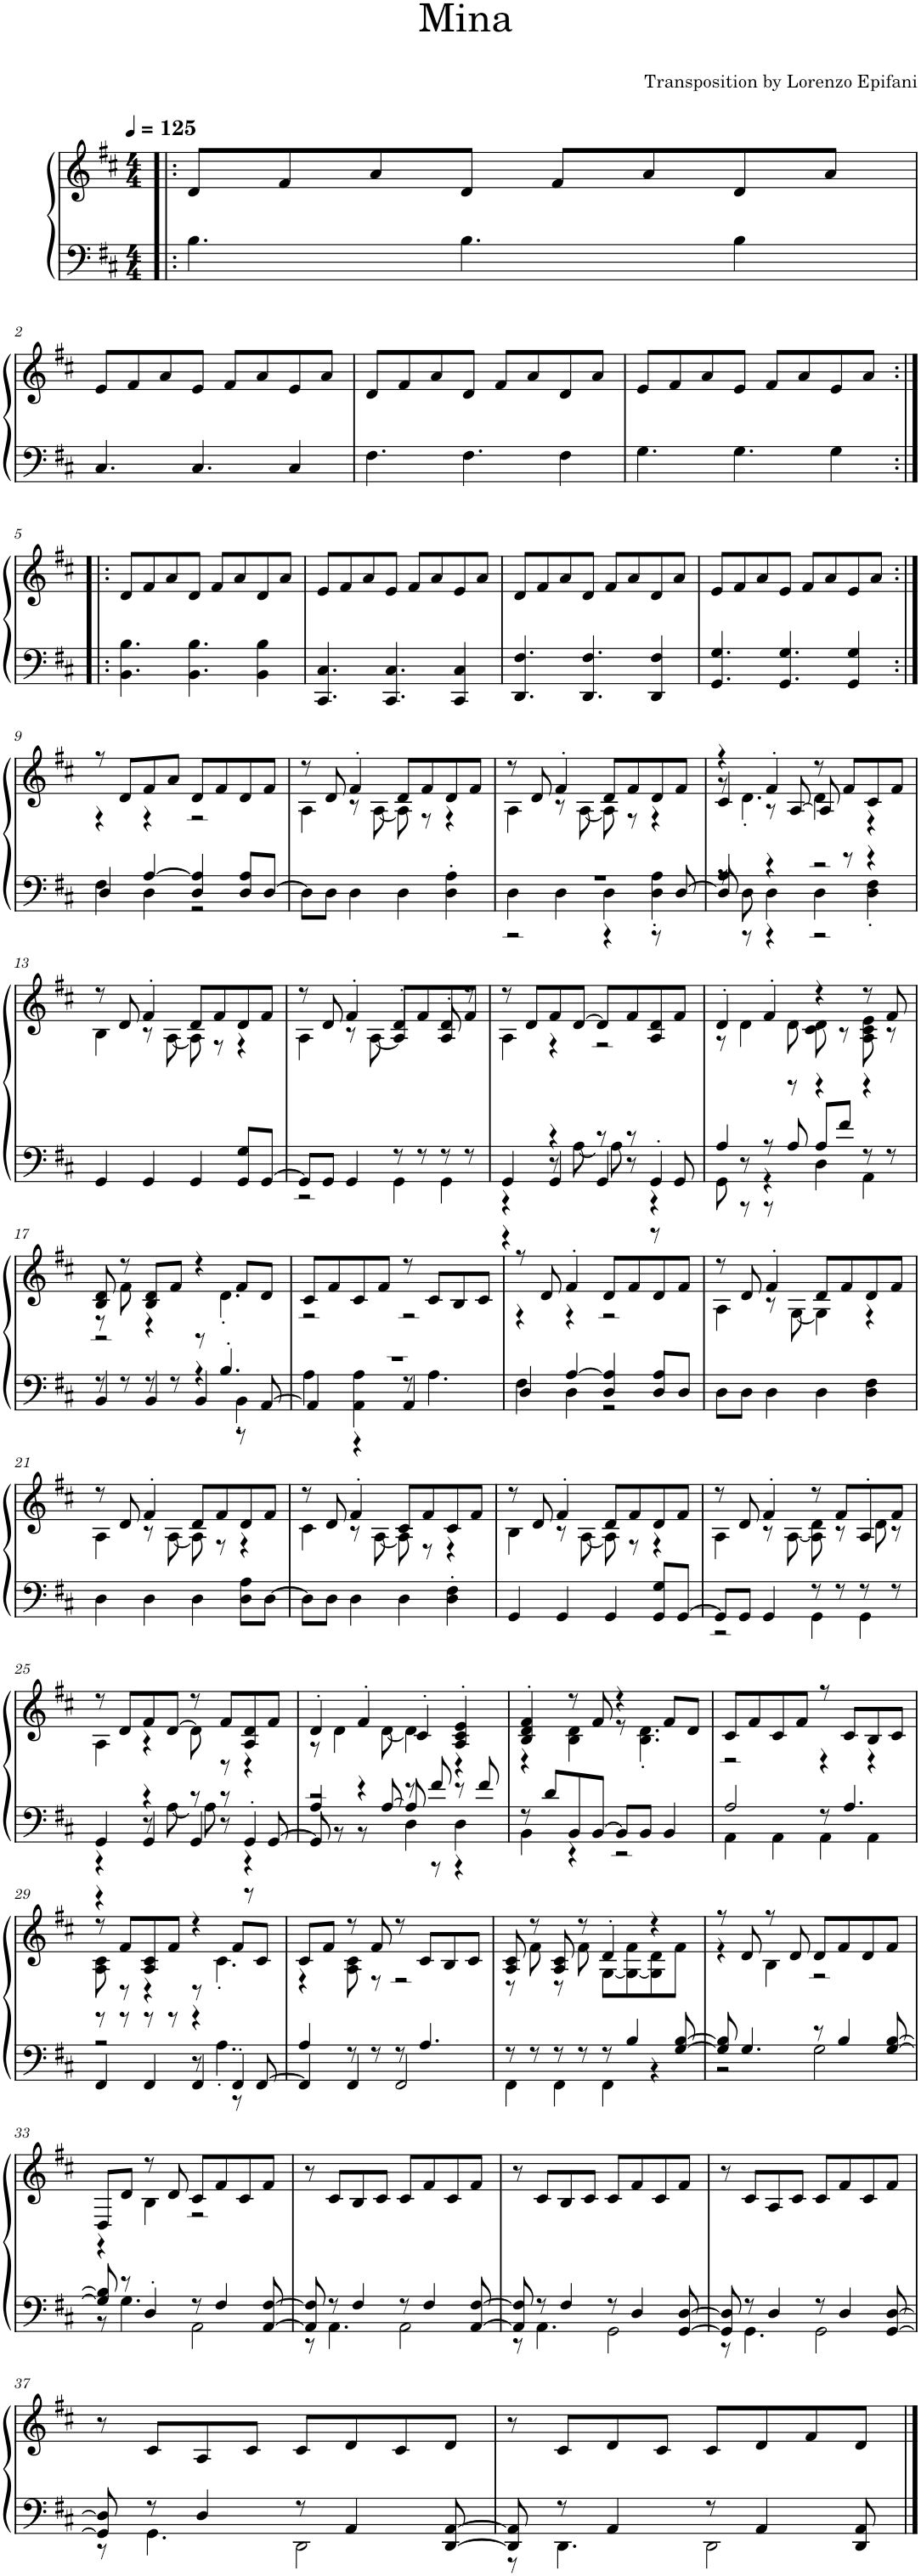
**kern	**kern
*part1	*part1
*staff2	*staff1
*I"Piano	*
*I'Pno.	*
*clefF4	*clefG2
*k[f#c#]	*k[f#c#]
*M4/4	*M4/4
*MM125	*MM125
=1!|:	=1!|:
4.B\	8d/L
.	8f#/
.	8a/
4.B\	8d/J
.	8f#/L
.	8a/
4B\	8d/
.	8a/J
!!LO:LB:g=z
=2	=2
4.C#/	8e/L
.	8f#/
.	8a/
4.C#/	8e/J
.	8f#/L
.	8a/
4C#/	8e/
.	8a/J
=3	=3
4.F#\	8d/L
.	8f#/
.	8a/
4.F#\	8d/J
.	8f#/L
.	8a/
4F#\	8d/
.	8a/J
=4	=4
4.G\	8e/L
.	8f#/
.	8a/
4.G\	8e/J
.	8f#/L
.	8a/
4G\	8e/
.	8a/J
!!LO:LB:g=z
=5:|!|:	=5:|!|:
4.BB\ 4.B\	8d/L
.	8f#/
.	8a/
4.BB\ 4.B\	8d/J
.	8f#/L
.	8a/
4BB\ 4B\	8d/
.	8a/J
=6	=6
4.CC#/ 4.C#/	8e/L
.	8f#/
.	8a/
4.CC#/ 4.C#/	8e/J
.	8f#/L
.	8a/
4CC#/ 4C#/	8e/
.	8a/J
=7	=7
4.DD/ 4.F#/	8d/L
.	8f#/
.	8a/
4.DD/ 4.F#/	8d/J
.	8f#/L
.	8a/
4DD/ 4F#/	8d/
.	8a/J
=8	=8
4.GG/ 4.G/	8e/L
.	8f#/
.	8a/
4.GG/ 4.G/	8e/J
.	8f#/L
.	8a/
4GG/ 4G/	8e/
.	8a/J
!!LO:LB:g=z
=9:|!	=9:|!
*^	*^
4D/	4F#\	8r	4r
.	.	8d/L	.
[4A/	4D\	8f#/	4r
.	.	8a/J	.
4D/ 4A/]	2r	8d/L	2r
.	.	8f#/	.
8D/ 8A/L	.	8d/	.
[8D/J	.	8f#/J	.
*v	*v	*	*
=10	=10	=10
8D\L]	8r	4A\
8D\J	8d/	.
4D\	4f#'/	8r
.	.	[8A\
4D\	8d/L	8A\]
.	8f#/	8r
4D\' 4A\'	8d/	4r
.	8f#/J	.
=11	=11	=11
*^	*	*
*	*^	*	*
1r	4D\	2r	8r	4A\
.	.	.	8d/	.
.	4D\	.	4f#'/	8r
.	.	.	.	[8A\
.	4D\	4r	8d/L	8A\]
.	.	.	8f#/	8r
.	4D\' 4A\'	8r	8d/	4r
.	.	[8D/	8f#/J	.
=12	=12	=12	=12	=12
*	*	*	*	*^
4A/	8r	8D/]	4r	8r	4c#/
.	8D\	8r	.	4.d'\	.
4r	4D\	4r	4f#'/	.	8r
.	.	.	.	.	[8A/
2r	4D\	2r	8r	4d\	8A/]
.	.	.	8f#/L	.	8r
.	4D\' 4F#\'	.	8c#/	4r	4r
.	.	.	8f#/J	.	.
*v	*v	*v	*	*	*
*	*	*v	*v
!!LO:LB:g=z
=13	=13	=13
4GG/	8r	4B\
.	8d/	.
4GG/	4f#'/	8r
.	.	[8A\
4GG/	8d/L	8A\]
.	8f#/	8r
8GG/ 8G/L	8d/	4r
[8GG/J	8f#/J	.
=14	=14	=14
*^	*	*
8GG/L]	2r	8r	4A\
8GG/J	.	8d/	.
4GG/	.	4f#'/	8r
.	.	.	[8A\
8r	4GG\	4d'/	8A/L]
8r	.	.	8f#/
8r	4GG\	8A'/	8d/
8r	.	8r	8f#/J
=15	=15	=15	=15
*	*^	*	*
4GG/	4r	4r	8r	4A\
.	.	.	8d/L	.
4r	8r	4GG/	8f#/	4r
.	[8A\	.	[8d/J	.
8r	8A\]	4GG/	8d/L]	2r
8r	8r	.	8f#/	.
4GG'/	4r	8r	8A/ 8d/	.
.	.	8GG/	8f#/J	.
=16	=16	=16	=16	=16
*	*	*	*	*^
4A/	8GG\	8ryy	4d'/	8r	4.ryy
.	8r	8r	.	4d\	.
8r	4r	8r	4f#'/	.	.
8A/	.	2ryy	.	8d\	8r
8A/L	4D\	.	4r	8c#\ 8d\	4r
8f#/J	.	.	.	8r	.
8r	4AA\	.	8r	8A\ 8c#\ 8e\	4r
8r	.	8ryy	8f#/	8r	.
*	*	*	*	*v	*v
!!LO:LB:g=z
=17	=17	=17	=17	=17
2r	8r	4BB/	8B/ 8d/	8r
.	8r	.	8r	8f#\
.	8r	4BB/	8B/ 8d/L	4r
.	8r	.	8f#/J	.
8r	4r	4BB/	4r	8ryy
4.B'/	.	.	.	4.d'\
.	4BB'\	8r	8f#/L	.
.	.	[8AA/	8d/J	.
=18	=18	=18	=18	=18
1r	4A\	4AA/]	8c#/L	2r
.	.	.	8f#/	.
.	4AA\ 4A\	4r	8c#/	.
.	.	.	8f#/J	.
.	8r	4AA/	8r	2r
.	4.A\	.	8c#/L	.
.	.	4ryy	8B/	.
.	.	.	8c#/J	.
*	*v	*v	*	*
=19	=19	=19	=19
4D/	4F#\	8r	4r
.	.	8d/	.
[4A/	4D\	4f#'/	4r
4D/ 4A/]	2r	8d/L	2r
.	.	8f#/	.
8D/ 8A/L	.	8d/	.
8D/J	.	8f#/J	.
*v	*v	*	*
=20	=20	=20
8D\L	8r	4A\
8D\J	8d/	.
4D\	4f#'/	8r
.	.	[8G\
4D\	8d/L	4G\]
.	8f#/	.
4D\ 4F#\	8d/	4r
.	8f#/J	.
!!LO:LB:g=z	!!
=21	=21	=21
4D\	8r	4A\
.	8d/	.
4D\	4f#'/	8r
.	.	[8A\
4D\	8d/L	8A\]
.	8f#/	8r
8D\ 8A\L	8d/	4r
[8D\J	8f#/J	.
=22	=22	=22
8D\L]	8r	4c#\
8D\J	8d/	.
4D\	4f#'/	8r
.	.	[8A\
4D\	8c#/L	8A\]
.	8f#/	8r
4D\' 4F#\'	8c#/	4r
.	8f#/J	.
=23	=23	=23
4GG/	8r	4B\
.	8d/	.
4GG/	4f#'/	8r
.	.	[8A\
4GG/	8d/L	8A\]
.	8f#/	8r
8GG/ 8G/L	8d/	4r
[8GG/J	8f#/J	.
=24	=24	=24
*^	*	*
8GG/L]	2r	8r	4A\
8GG/J	.	8d/	.
4GG/	.	4f#'/	8r
.	.	.	[8A\
8r	4GG\	8r	8A\] 8d\
8r	.	8f#/L	8r
8r	4GG\	8A'/	8d\
8r	.	8f#/J	8r
!!LO:LB:g=z	!!
=25	=25	=25	=25
*	*^	*	*
4GG/	4r	4r	8r	4A\
.	.	.	8d/L	.
4r	8r	4GG/	8f#/	4r
.	[8A\	.	[8d/J	.
8r	8A\]	4GG/	8r	8d\]
8r	8r	.	8f#/L	8r
4GG'/	4r	8r	8A/ 8d/	4r
.	.	[8GG/	8f#/J	.
=26	=26	=26	=26	=26
4A/	2r	8GG/]	4d'/	8r
.	.	8r	.	4d\
4r	.	8r	4f#'/	.
.	.	[8A/	.	[8d\
8r	4D\	8A/]	4c#'/	4d\]
8f#/	.	8r	.	.
8r	4D\	4r	4A/' 4c#/' 4e/'	4r
8f#/	.	.	.	.
*	*v	*v	*	*
=27	=27	=27	=27
8r	4BB\	4B/' 4d/' 4f#/'	4r
8d/L	.	.	.
8BB/	4r	8r	4B\ 4d\
[8BB/J	.	8f#/	.
8BB/L]	2r	4r	8r
8BB/J	.	.	4.B\' 4.d\'
4BB/	.	8f#/L	.
.	.	8d/J	.
=28	=28	=28	=28
2A/	4AA\	8c#/L	2r
.	.	8f#/	.
.	4AA\	8c#/	.
.	.	8f#/J	.
8r	4AA\	8r	4r
4.A/	.	8c#/L	.
.	4AA\	8B/	4r
.	.	8c#/J	.
!!LO:LB:g=z	!!
=29	=29	=29	=29
*	*^	*	*
8r	2r	4FF#/	8r	8A\ 8c#\
8r	.	.	8f#/L	8r
8r	.	4FF#/	8A/ 8c#/	4r
8r	.	.	8f#/J	.
4r	8r	4FF#/	4r	8r
.	4.A'\	.	.	4.c#'\
4FF#'/	.	8r	8f#/L	.
.	.	[8FF#/	8c#/J	.
*	*v	*v	*	*
=30	=30	=30	=30
4A/	4FF#/]	8c#/L	4r
.	.	8f#/J	.
8r	4FF#/	8r	8A\ 8c#\
8r	.	8f#/	8r
8r	2FF#/	8r	2r
4.A/	.	8c#/L	.
.	.	8B/	.
.	.	8c#/J	.
=31	=31	=31	=31
8r	4FF#\	8A/ 8c#/	8r
8r	.	8r	8f#\
8r	4FF#\	8A/ 8c#/	8r
8r	.	8r	8f#\
8r	4FF#\	4d'/	[8G\L
4B/	.	.	8G\_ 8f#\
.	4r	4r	8G\] 8d\
[8G/ [8B/	.	.	8f#\J
=32	=32	=32	=32
8G/] 8B/]	2r	8r	4r
4.G/	.	8d/	.
.	.	8r	4B\
.	.	8d/	.
8r	2G\	8d/L	2r
4B/	.	8f#/	.
.	.	8d/	.
[8G/ [8B/	.	8f#/J	.
!!LO:LB:g=z	!!
=33	=33	=33	=33
8G/] 8B/]	8r	8D/L	4r
8r	4.G\	8d/J	.
4D'/	.	8r	4B\
.	.	8d/	.
8r	2AA\	8c#/L	2r
4F#/	.	8f#/	.
.	.	8c#/	.
[8AA/ [8F#/	.	8f#/J	.
*	*	*v	*v
=34	=34	=34
8AA/] 8F#/]	8r	8r
8r	4.AA\	8c#/L
4F#/	.	8B/
.	.	8c#/J
8r	2AA\	8c#/L
4F#/	.	8f#/
.	.	8c#/
[8AA/ [8F#/	.	8f#/J
=35	=35	=35
8AA/] 8F#/]	8r	8r
8r	4.AA\	8c#/L
4F#/	.	8B/
.	.	8c#/J
8r	2GG\	8c#/L
4D/	.	8f#/
.	.	8c#/
[8GG/ [8D/	.	8f#/J
=36	=36	=36
8GG/] 8D/]	8r	8r
8r	4.GG\	8c#/L
4D/	.	8A/
.	.	8c#/J
8r	2GG\	8c#/L
4D/	.	8f#/
.	.	8c#/
[8GG/ [8D/	.	8f#/J
!!LO:LB:g=z
=37	=37	=37
8GG/] 8D/]	8r	8r
8r	4.GG\	8c#/L
4D/	.	8A/
.	.	8c#/J
8r	2DD\	8c#/L
4AA/	.	8d/
.	.	8c#/
[8DD/ [8AA/	.	8d/J
=38	=38	=38
8DD/] 8AA/]	8r	8r
8r	4.DD\	8c#/L
4AA/	.	8d/
.	.	8c#/J
8r	2DD\	8c#/L
4AA/	.	8d/
.	.	8f#/
8DD/ 8AA/	.	8d/J
*v	*v	*
==	==
*-	*-
